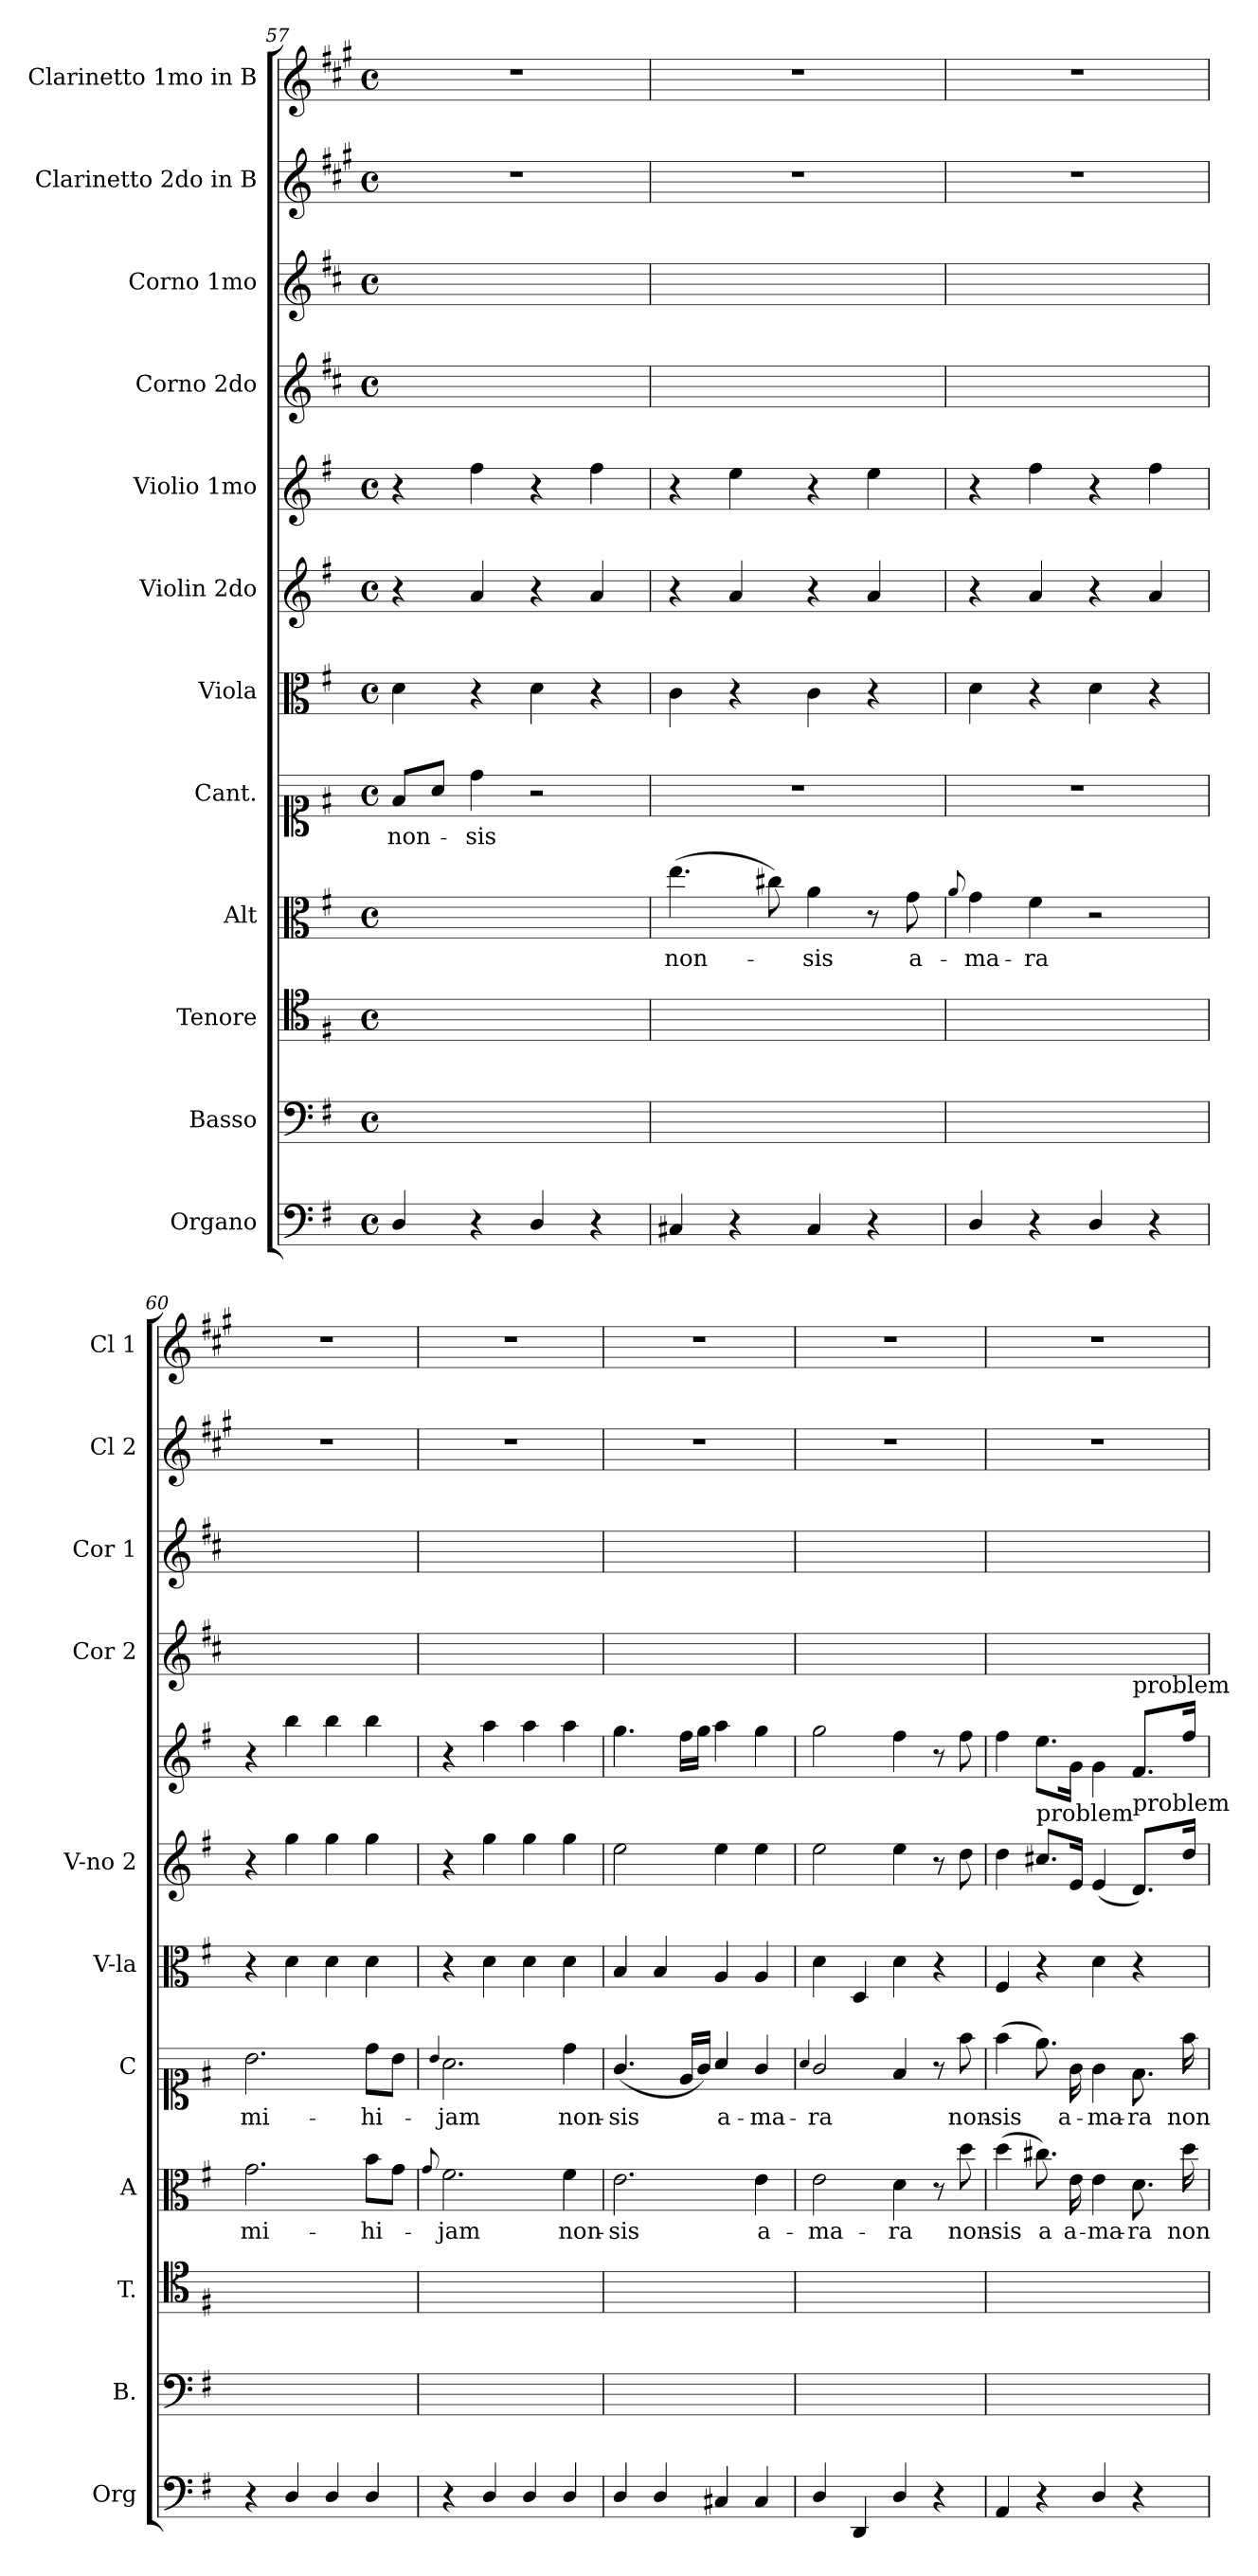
**kern	**kern	**kern	**kern	**text	**kern	**text	**kern	**kern	**kern	**kern	**kern	**kern	**kern
*part12	*part11	*part10	*part9	*part9	*part8	*part8	*part7	*part6	*part5	*part4	*part3	*part2	*part1
*staff12	*staff11	*staff10	*staff9	*staff9	*staff8	*staff8	*staff7	*staff6	*staff5	*staff4	*staff3	*staff2	*staff1
*I"Organo	*I"Basso	*I"Tenore	*I"Alt	*	*I"Cant.	*	*I"Viola	*I"Violin 2do	*I"Violio 1mo	*I"Corno 2do	*I"Corno 1mo	*I"Clarinetto 2do in B	*I"Clarinetto 1mo in B
*I'Org	*I'B.	*I'T.	*I'A	*	*I'C	*	*I'V-la	*I'V-no 2	*	*I'Cor 2	*I'Cor 1	*I'Cl 2	*I'Cl 1
*clefF4	*clefF4	*clefC4	*clefC3	*	*clefC1	*	*clefC3	*clefG2	*clefG2	*clefG2	*clefG2	*clefG2	*clefG2
*	*	*	*	*	*	*	*	*	*	*ITrd4c7	*ITrd4c7	*ITrd1c2	*ITrd1c2
*k[f#]	*k[f#]	*k[f#]	*k[f#]	*	*k[f#]	*	*k[f#]	*k[f#]	*k[f#]	*k[f#]	*k[f#]	*k[f#]	*k[f#]
*M4/4	*M4/4	*M4/4	*M4/4	*	*M4/4	*	*M4/4	*M4/4	*M4/4	*M4/4	*M4/4	*M4/4	*M4/4
*met(c)	*met(c)	*met(c)	*met(c)	*	*met(c)	*	*met(c)	*met(c)	*met(c)	*met(c)	*met(c)	*met(c)	*met(c)
=57	=57	=57	=57	=57	=57	=57	=57	=57	=57	=57	=57	=57	=57
4D/	1ryy	1ryy	1ryy	.	8f#/L	non-	4d\	4r	4r	1ryy	1ryy	1r	1r
.	.	.	.	.	8a/J	.	.	.	.	.	.	.	.
4r	.	.	.	.	4dd\	-sis	4r	4a/	4ff#\	.	.	.	.
4D/	.	.	.	.	2r	.	4d\	4r	4r	.	.	.	.
4r	.	.	.	.	.	.	4r	4a/	4ff#\	.	.	.	.
=58	=58	=58	=58	=58	=58	=58	=58	=58	=58	=58	=58	=58	=58
4C#X/	1ryy	1ryy	(4.ee\	non-	1r	.	4c\	4r	4r	1ryy	1ryy	1r	1r
4r	.	.	.	.	.	.	4r	4a/	4ee\	.	.	.	.
.	.	.	8cc#X\)	.	.	.	.	.	.	.	.	.	.
4C#/	.	.	4a\	-sis	.	.	4c\	4r	4r	.	.	.	.
4r	.	.	8r	.	.	.	4r	4a/	4ee\	.	.	.	.
.	.	.	8g\	a-	.	.	.	.	.	.	.	.	.
=59	=59	=59	=59	=59	=59	=59	=59	=59	=59	=59	=59	=59	=59
.	.	.	8qqa/	.	.	.	.	.	.	.	.	.	.
4D/	1ryy	1ryy	4g\	-ma-	1r	.	4d\	4r	4r	1ryy	1ryy	1r	1r
4r	.	.	4f#\	-ra	.	.	4r	4a/	4ff#\	.	.	.	.
4D/	.	.	2r	.	.	.	4d\	4r	4r	.	.	.	.
4r	.	.	.	.	.	.	4r	4a/	4ff#\	.	.	.	.
=60	=60	=60	=60	=60	=60	=60	=60	=60	=60	=60	=60	=60	=60
4r	1ryy	1ryy	2.g\	mi-	2.b\	mi-	4r	4r	4r	1ryy	1ryy	1r	1r
4D/	.	.	.	.	.	.	4d\	4gg\	4bb\	.	.	.	.
4D/	.	.	.	.	.	.	4d\	4gg\	4bb\	.	.	.	.
4D/	.	.	8b\L	-hi-	8dd\L	-hi-	4d\	4gg\	4bb\	.	.	.	.
.	.	.	8g\J	.	8b\J	.	.	.	.	.	.	.	.
=61	=61	=61	=61	=61	=61	=61	=61	=61	=61	=61	=61	=61	=61
.	.	.	8qqg/	.	4qqb/	.	.	.	.	.	.	.	.
4r	1ryy	1ryy	2.f#\	-jam	2.a\	-jam	4r	4r	4r	1ryy	1ryy	1r	1r
4D/	.	.	.	.	.	.	4d\	4gg\	4aa\	.	.	.	.
4D/	.	.	.	.	.	.	4d\	4gg\	4aa\	.	.	.	.
4D/	.	.	4f#\	non-	4dd\	non-	4d\	4gg\	4aa\	.	.	.	.
=62	=62	=62	=62	=62	=62	=62	=62	=62	=62	=62	=62	=62	=62
4D/	1ryy	1ryy	2.e\	-sis	(4.g/	-sis	4B/	2ee\	4.gg\	1ryy	1ryy	1r	1r
4D/	.	.	.	.	.	.	4B/	.	.	.	.	.	.
.	.	.	.	.	16e/LL	.	.	.	16ff#\LL	.	.	.	.
.	.	.	.	.	16g/JJ)	.	.	.	16gg\JJ	.	.	.	.
4C#X/	.	.	.	.	4a/	a-	4A/	4ee\	4aa\	.	.	.	.
4C#/	.	.	4e\	a-	4g/	-ma-	4A/	4ee\	4gg\	.	.	.	.
=63	=63	=63	=63	=63	=63	=63	=63	=63	=63	=63	=63	=63	=63
.	.	.	.	.	4qqa/	.	.	.	.	.	.	.	.
4D/	1ryy	1ryy	2e\	-ma-	2g/	-ra	4d\	2ee\	2gg\	1ryy	1ryy	1r	1r
4DD/	.	.	.	.	.	.	4D/	.	.	.	.	.	.
4D/	.	.	4d\	-ra	4f#/	.	4d\	4ee\	4ff#\	.	.	.	.
4r	.	.	8r	.	8r	.	4r	8r	8r	.	.	.	.
.	.	.	8dd\	non-	8ff#\	non-	.	8dd\	8ff#\	.	.	.	.
=64	=64	=64	=64	=64	=64	=64	=64	=64	=64	=64	=64	=64	=64
4AA/	1ryy	1ryy	(4dd\	-sis	(4ff#\	-sis	4F#/	4dd\	4ff#\	1ryy	1ryy	1r	1r
!	!	!	!	!	!	!	!	!LO:TX:a:t=problem	!	!	!	!	!
4r	.	.	8.cc#X\)	a	8.ee\)	.	4r	8.cc#X\L	8.ee\L	.	.	.	.
.	.	.	16e\	a-	16g\	a-	.	16e/Jk	16g\Jk	.	.	.	.
4D/	.	.	4e\	-ma-	4g\	-ma-	4d\	(4e/	4g\	.	.	.	.
!	!	!	!	!	!	!	!	!	!LO:TX:a:t=problem	!	!	!	!
!	!	!	!	!	!	!	!	!LO:TX:a:t=problem	!	!	!	!	!
4r	.	.	8.d\	-ra	8.f#\	-ra	4r	8.d/L)	8.f#/L	.	.	.	.
.	.	.	16dd\	non-	16ff#\	non-	.	16dd\Jk	16ff#/Jk	.	.	.	.
=	=	=	=	=	=	=	=	=	=	=	=	=	=
*-	*-	*-	*-	*-	*-	*-	*-	*-	*-	*-	*-	*-	*-
